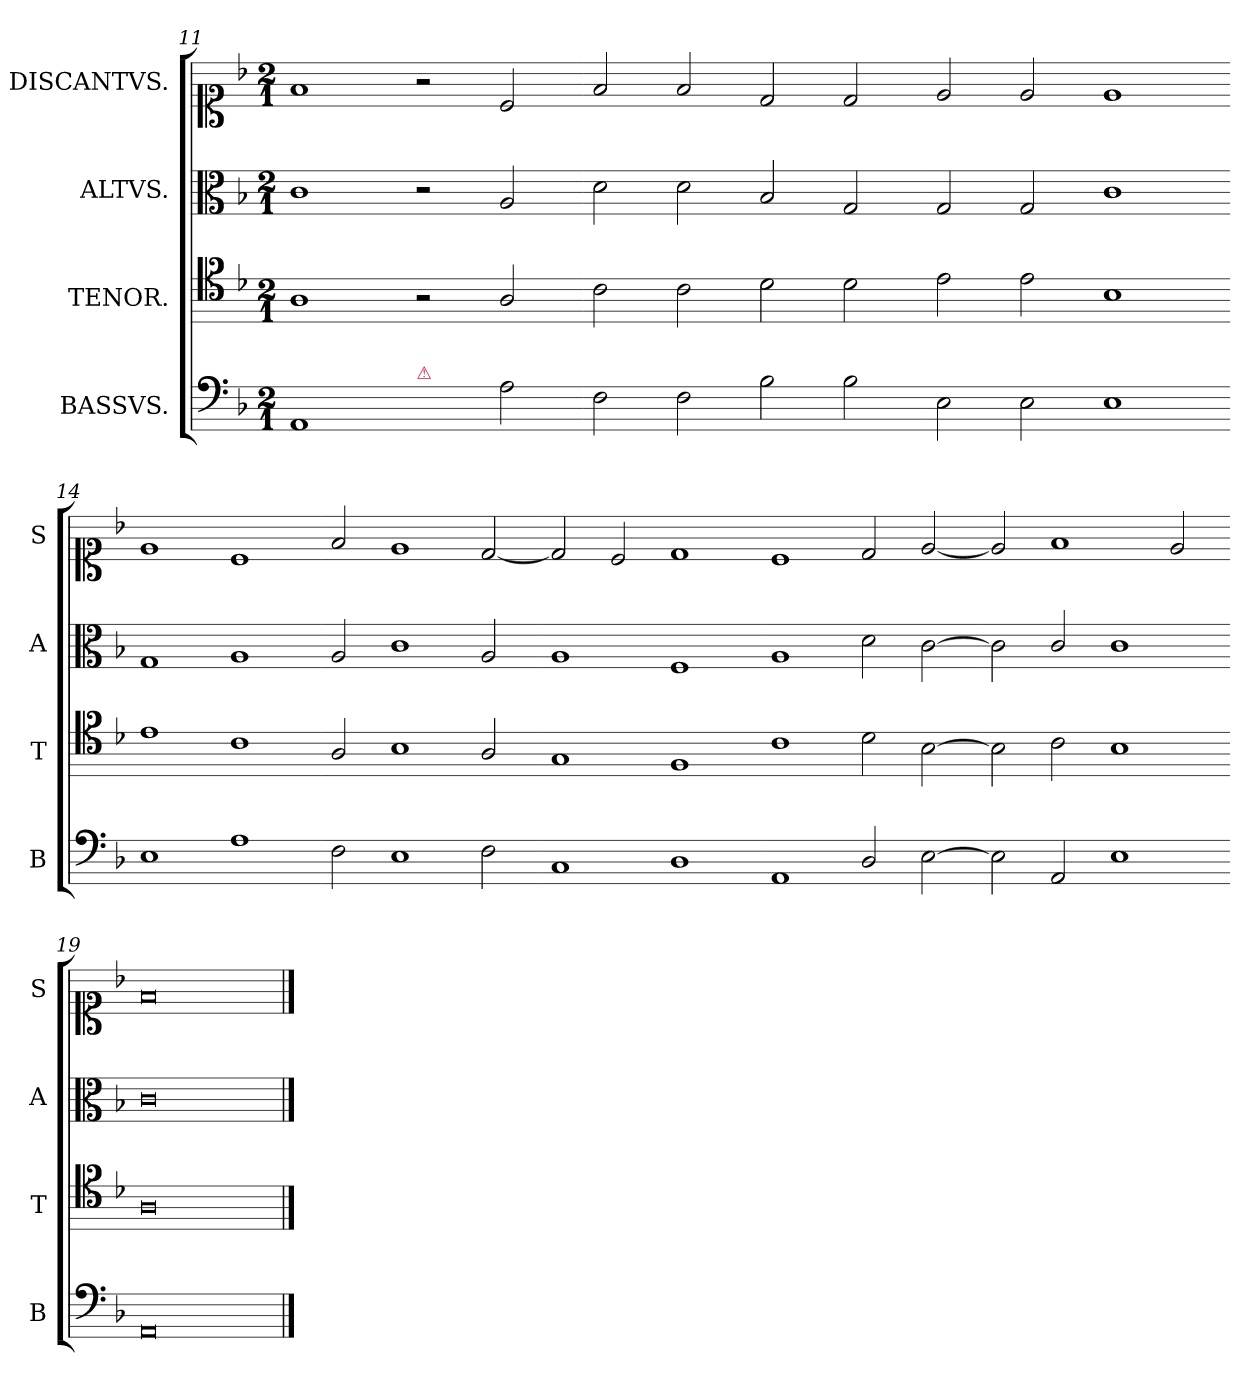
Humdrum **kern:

**kern	**kern	**kern	**kern
*part4	*part3	*part2	*part1
*staff4	*staff3	*staff2	*staff1
*I"BASSVS.	*I"TENOR.	*I"ALTVS.	*I"DISCANTVS.
*I'B	*I'T	*I'A	*I'S
*clefF5	*clefC5	*clefC3	*clefC1
*k[b-]	*k[b-]	*k[b-]	*k[b-]
*F:	*F:	*F:	*F:
*M2/1	*M2/1	*M2/1	*M2/1
=11	=11	=11	=11
1FF	1F	1c	1f
!LO:TX:a:color=crimson:t=⚠	!	!	!
2ryy	2r	2r	2r
2F\	2F/	2A/	2c/
=12-	=12-	=12-	=12-
2D\	2A\	2d\	2f/
2D\	2A\	2d\	2f/
2G\	2B-\	2B-/	2d/
2G\	2B-\	2G/	2d/
=13-	=13-	=13-	=13-
2C\	2c\	2G/	2e/
2C\	2c\	2G/	2e/
1C	1G\	1c	1e
=14-	=14-	=14-	=14-
1C\	1c	1G	1e
1F	1A\	1A	1c
=15-	=15-	=15-	=15-
2D\	2F/	2A/	2f/
1C	1G	1c	1e
2D\	2F/	2A/	[2d/
=16-	=16-	=16-	=16-
1AA/	1E	1A	2d/]
.	.	.	2c/
1BB-	1D/	1F	1d
=17-	=17-	=17-	=17-
1FF/	1A	1A	1c
2BB-/	2B-\	2d\	2d/
[2C\	[2G\	[2c\	[2e/
=18-	=18-	=18-	=18-
2C\]	2G\]	2c\]	2e/]
2FF/	2A\	2c/	1f
1C	1G\	1c	.
.	.	.	2e/
=19-	=19-	=19-	=19-
0FF	0F/	0c/	0f
==	==	==	==
*-	*-	*-	*-
